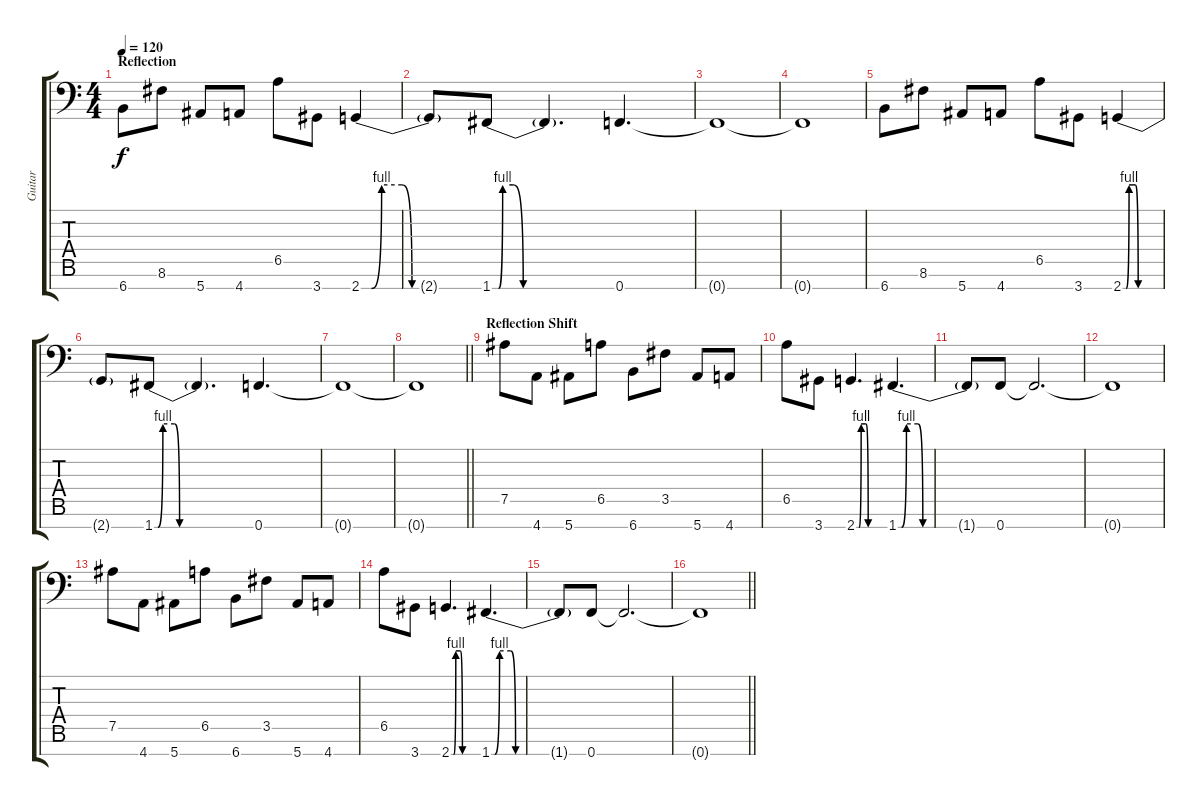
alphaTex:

\track ("Guitar" "Guitar") {instrument overdrivenguitar}
\staff {score tabs}
\tuning (Bb3 Gb3 Db3 Ab2 Eb2 Bb1 F1) {hide}
\ts (4 4)
\section ("" "Reflection")
\tempo 120
\clef f4
\ks c
6.7.8{dy f} 8.6.8 5.7.8 4.7.8 6.5.8 3.7.8 2.7{be (custom 0 0 5 0 10 4 20 4 25 0 30 0 60 0)}.4 |
2.7{t}.8 1.7{be (custom 0 0 3 0 5 4 10 4 15 0 30 0 60 0)}.8 1.7{t}.4{d} 0.7.4{d} |
0.7{t}.1 |
0.7{t}.1 |
6.7.8 8.6.8 5.7.8 4.7.8 6.5.8 3.7.8 2.7{be (custom 0 0 5 0 10 4 20 4 25 0 30 0 60 0)}.4 |
2.7{t}.8 1.7{be (custom 0 0 2 0 5 4 12 4 15 0 17 0 30 0 60 0)}.8 1.7{t}.4{d} 0.7.4{d} |
0.7{t}.1 |
\barLineRight lightlight
0.7{t}.1 |
\section ("" "Reflection Shift")
7.5.8 4.7.8 5.7.8 6.5.8 6.7.8 3.5.8 5.7.8 4.7.8 |
6.5.8 3.7.8 2.7{be (custom 0 0 5 0 10 4 20 4 25 0 30 0 60 0)}.4{d} 1.7{be (custom 0 0 2 0 5 4 12 4 15 0 17 0 30 0 60 0)}.4{d} |
1.7{t}.8 0.7.8 0.7{t}.2{d} |
0.7{t}.1 |
7.5.8 4.7.8 5.7.8 6.5.8 6.7.8 3.5.8 5.7.8 4.7.8 |
6.5.8 3.7.8 2.7{be (custom 0 0 5 0 10 4 20 4 25 0 30 0 60 0)}.4{d} 1.7{be (custom 0 0 2 0 5 4 12 4 15 0 17 0 30 0 60 0)}.4{d} |
1.7{t}.8 0.7.8 0.7{t}.2{d} |
\barLineRight lightlight
0.7{t}.1
